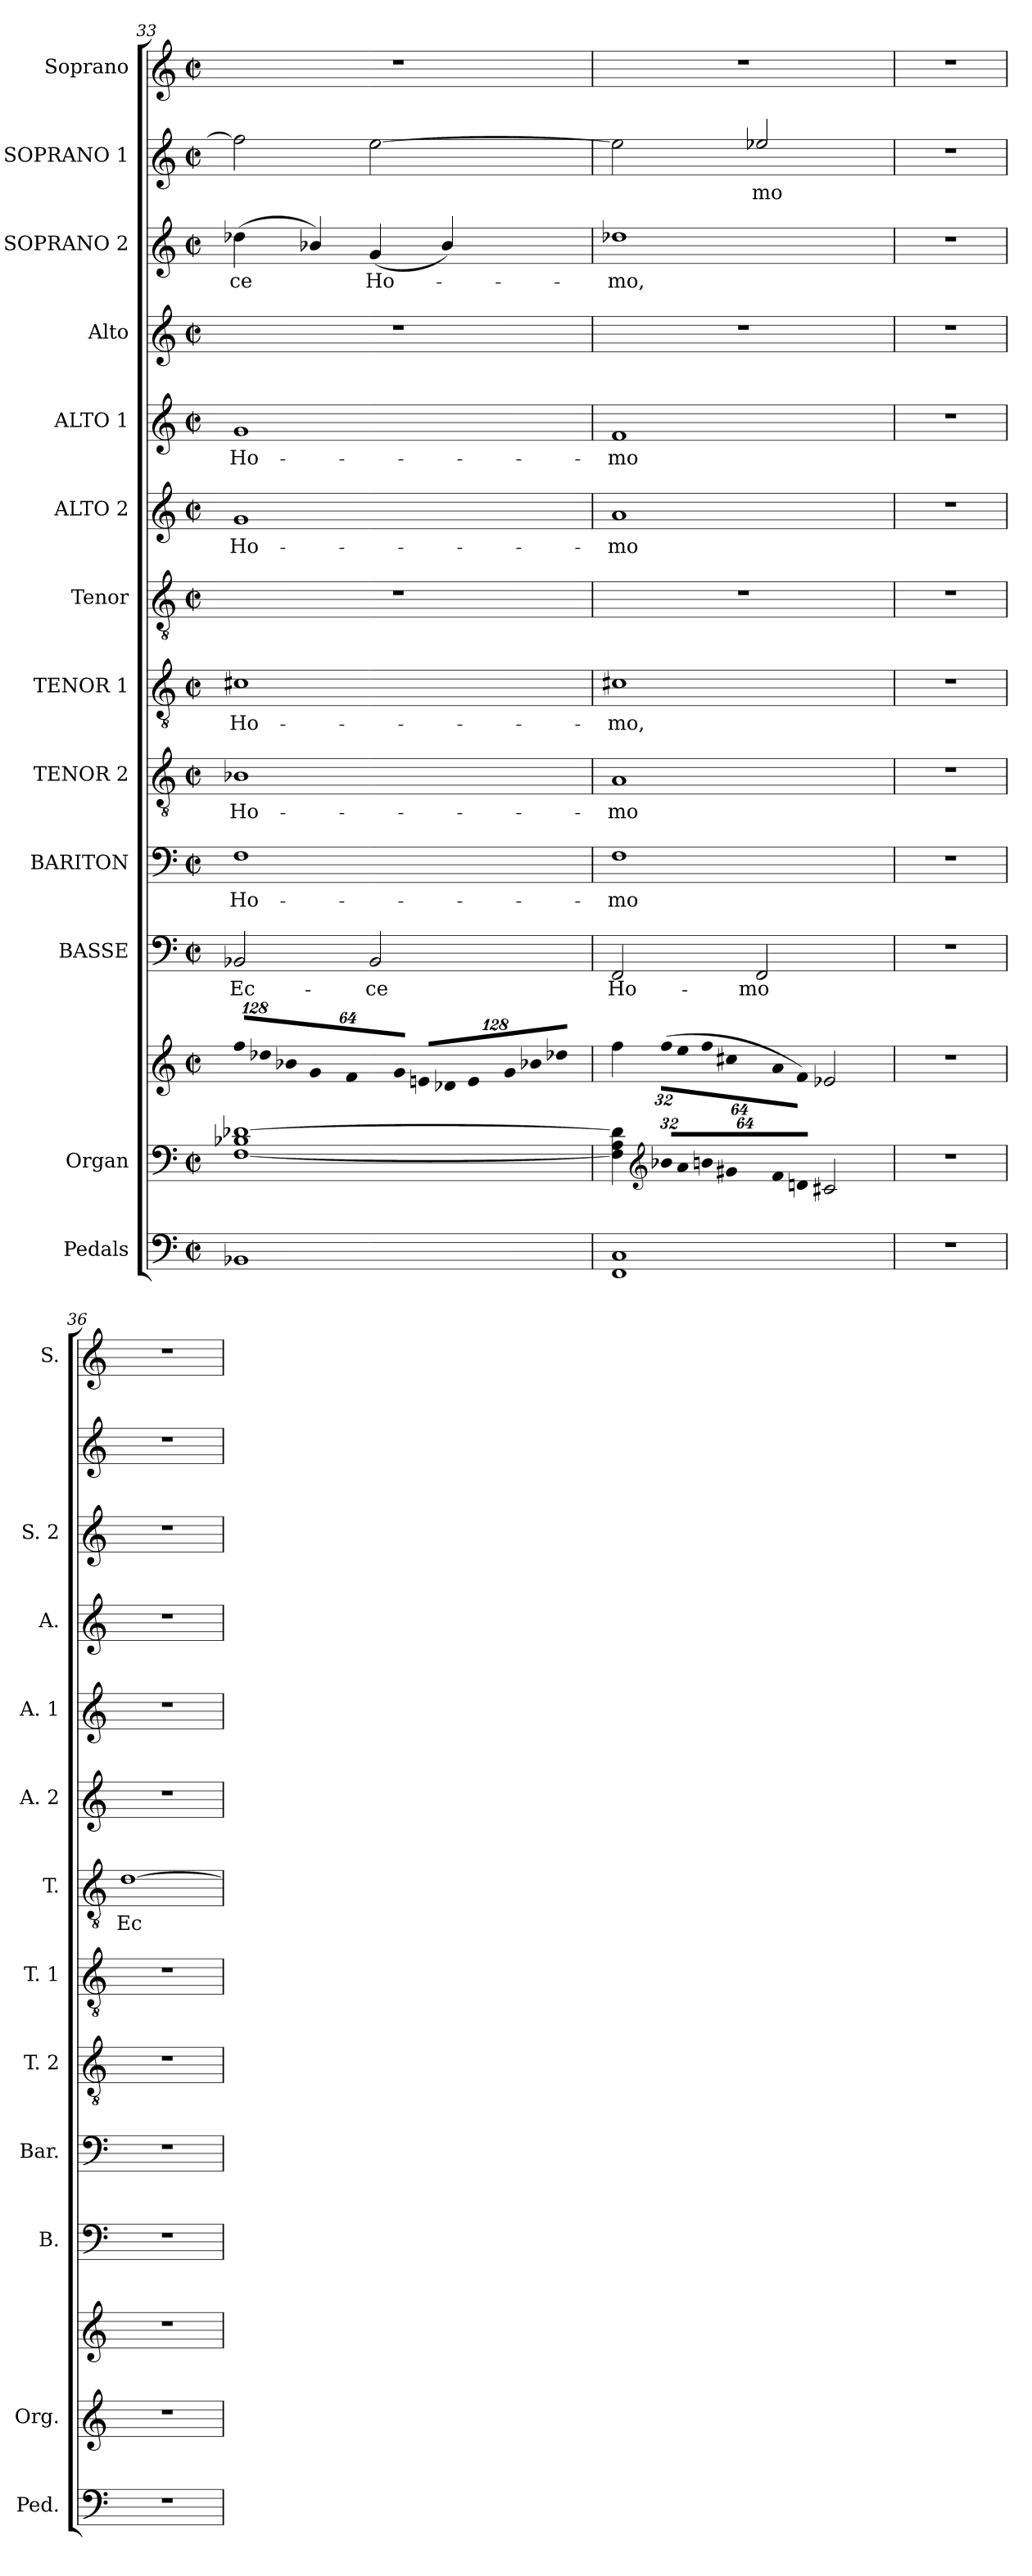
**kern	**kern	**kern	**kern	**text	**kern	**text	**kern	**text	**kern	**text	**kern	**text	**kern	**text	**kern	**text	**kern	**kern	**text	**kern	**text	**kern
*part13	*part12	*part12	*part11	*part11	*part10	*part10	*part9	*part9	*part8	*part8	*part7	*part7	*part6	*part6	*part5	*part5	*part4	*part3	*part3	*part2	*part2	*part1
*staff14	*staff13	*staff12	*staff11	*staff11	*staff10	*staff10	*staff9	*staff9	*staff8	*staff8	*staff7	*staff7	*staff6	*staff6	*staff5	*staff5	*staff4	*staff3	*staff3	*staff2	*staff2	*staff1
*I"Pedals	*I"Organ	*	*I"BASSE	*	*I"BARITON	*	*I"TENOR 2	*	*I"TENOR 1	*	*I"Tenor	*	*I"ALTO 2	*	*I"ALTO 1	*	*I"Alto	*I"SOPRANO 2	*	*I"SOPRANO 1	*	*I"Soprano
*I'Ped.	*I'Org.	*	*I'B.	*	*I'Bar.	*	*I'T. 2	*	*I'T. 1	*	*I'T.	*	*I'A. 2	*	*I'A. 1	*	*I'A.	*I'S. 2	*	*	*	*I'S.
*clefF4	*clefF4	*clefG2	*clefF4	*	*clefF4	*	*clefGv2	*	*clefGv2	*	*clefGv2	*	*clefG2	*	*clefG2	*	*clefG2	*clefG2	*	*clefG2	*	*clefG2
*	*	*	*	*	*	*	*ITrd7c12	*	*ITrd7c12	*	*ITrd7c12	*	*	*	*	*	*	*	*	*	*	*
*k[]	*k[]	*k[]	*k[]	*	*k[]	*	*k[]	*	*k[]	*	*k[]	*	*k[]	*	*k[]	*	*k[]	*k[]	*	*k[]	*	*k[]
*M2/2	*M2/2	*M2/2	*M2/2	*	*M2/2	*	*M2/2	*	*M2/2	*	*M2/2	*	*M2/2	*	*M2/2	*	*M2/2	*M2/2	*	*M2/2	*	*M2/2
*met(c|)	*met(c|)	*met(c|)	*met(c|)	*	*met(c|)	*	*met(c|)	*	*met(c|)	*	*met(c|)	*	*met(c|)	*	*met(c|)	*	*met(c|)	*met(c|)	*	*met(c|)	*	*met(c|)
*	*	*Xbrackettup	*	*	*	*	*	*	*	*	*	*	*	*	*	*	*	*	*	*	*	*
=33	=33	=33	=33	=33	=33	=33	=33	=33	=33	=33	=33	=33	=33	=33	=33	=33	=33	=33	=33	=33	=33	=33
!	!	!LO:N:vis=8	!	!	!	!	!	!	!	!	!	!	!	!	!	!	!	!	!	!	!	!
!	!	!	!	!LO:LY:b:color=#000000	!	!	!	!	!	!	!	!	!	!	!	!	!	!	!	!	!	!
!	!	!	!	!	!	!LO:LY:b:color=#000000	!	!	!	!	!	!	!	!	!	!	!	!	!	!	!	!
!	!	!	!	!	!	!	!	!LO:LY:b:color=#000000	!	!	!	!	!	!	!	!	!	!	!	!	!	!
!	!	!	!	!	!	!	!	!	!	!LO:LY:b:color=#000000	!	!	!	!	!	!	!	!	!	!	!	!
!	!	!	!	!	!	!	!	!	!	!	!	!	!	!LO:LY:b:color=#000000	!	!	!	!	!	!	!	!
!	!	!	!	!	!	!	!	!	!	!	!	!	!	!	!	!LO:LY:b:color=#000000	!	!	!	!	!	!
!	!	!	!	!	!	!	!	!	!	!	!	!	!	!	!	!	!	!	!LO:LY:b:color=#000000	!	!	!
1BB-Xi	[<1Fi 1B-Xi [>1d-Xi	1024%85ffi/L	2BB-Xi/	Ec-	1Fi	Ho-	1BB-Xi	Ho-	1C#Xi	Ho-	1r	.	1gi	Ho-	1gi	Ho-	1r	(4dd-Xi\	-ce	2ffi\]	.	1r
!	!	!LO:N:vis=8	!	!	!	!	!	!	!	!	!	!	!	!	!	!	!	!	!	!	!	!
.	.	1024%85dd-Xi/	.	.	.	.	.	.	.	.	.	.	.	.	.	.	.	.	.	.	.	.
!	!	!LO:N:vis=8	!	!	!	!	!	!	!	!	!	!	!	!	!	!	!	!	!	!	!	!
.	.	512%43b-Xi/	.	.	.	.	.	.	.	.	.	.	.	.	.	.	.	.	.	.	.	.
!	!	!LO:N:vis=8	!	!	!	!	!	!	!	!	!	!	!	!	!	!	!	!	!	!	!	!
.	.	1024%85gi/	.	.	.	.	.	.	.	.	.	.	.	.	.	.	.	4b-Xi/)	.	.	.	.
!	!	!LO:N:vis=8	!	!	!	!	!	!	!	!	!	!	!	!	!	!	!	!	!	!	!	!
.	.	1024%85fi/	.	.	.	.	.	.	.	.	.	.	.	.	.	.	.	.	.	.	.	.
!	!	!LO:N:vis=8	!	!	!	!	!	!	!	!	!	!	!	!	!	!	!	!	!	!	!	!
.	.	512%43gi/J	.	.	.	.	.	.	.	.	.	.	.	.	.	.	.	.	.	.	.	.
!	!	!LO:N:vis=8	!	!	!	!	!	!	!	!	!	!	!	!	!	!	!	!	!	!	!	!
!	!	!	!	!LO:LY:b:color=#000000	!	!	!	!	!	!	!	!	!	!	!	!	!	!	!	!	!	!
!	!	!	!	!	!	!	!	!	!	!	!	!	!	!	!	!	!	!	!LO:LY:b:color=#000000	!	!	!
.	.	1024%85eni/L	2BB-i/	-ce	.	.	.	.	.	.	.	.	.	.	.	.	.	(4gi/	Ho-	[>2eei\	.	.
!	!	!LO:N:vis=8	!	!	!	!	!	!	!	!	!	!	!	!	!	!	!	!	!	!	!	!
.	.	1024%85d-Xi/	.	.	.	.	.	.	.	.	.	.	.	.	.	.	.	.	.	.	.	.
!	!	!LO:N:vis=8	!	!	!	!	!	!	!	!	!	!	!	!	!	!	!	!	!	!	!	!
.	.	512%43ei/	.	.	.	.	.	.	.	.	.	.	.	.	.	.	.	.	.	.	.	.
!	!	!LO:N:vis=8	!	!	!	!	!	!	!	!	!	!	!	!	!	!	!	!	!	!	!	!
.	.	1024%85gi/	.	.	.	.	.	.	.	.	.	.	.	.	.	.	.	4b-i/)	.	.	.	.
!	!	!LO:N:vis=8	!	!	!	!	!	!	!	!	!	!	!	!	!	!	!	!	!	!	!	!
.	.	1024%85b-Xi/	.	.	.	.	.	.	.	.	.	.	.	.	.	.	.	.	.	.	.	.
!	!	!LO:N:vis=8	!	!	!	!	!	!	!	!	!	!	!	!	!	!	!	!	!	!	!	!
.	.	512%43dd-Xi/J	.	.	.	.	.	.	.	.	.	.	.	.	.	.	.	.	.	.	.	.
=34	=34	=34	=34	=34	=34	=34	=34	=34	=34	=34	=34	=34	=34	=34	=34	=34	=34	=34	=34	=34	=34	=34
!	!	!	!	!LO:LY:b:color=#000000	!	!	!	!	!	!	!	!	!	!	!	!	!	!	!	!	!	!
!	!	!	!	!	!	!LO:LY:b:color=#000000	!	!	!	!	!	!	!	!	!	!	!	!	!	!	!	!
!	!	!	!	!	!	!	!	!LO:LY:b:color=#000000	!	!	!	!	!	!	!	!	!	!	!	!	!	!
!	!	!	!	!	!	!	!	!	!	!LO:LY:b:color=#000000	!	!	!	!	!	!	!	!	!	!	!	!
!	!	!	!	!	!	!	!	!	!	!	!	!	!	!LO:LY:b:color=#000000	!	!	!	!	!	!	!	!
!	!	!	!	!	!	!	!	!	!	!	!	!	!	!	!	!LO:LY:b:color=#000000	!	!	!	!	!	!
!	!	!	!	!	!	!	!	!	!	!	!	!	!	!	!	!	!	!	!LO:LY:b:color=#000000	!	!	!
1FFi 1Ci	4Fi\] 4Ai 4d-i]	4ffi\	2FFi/	Ho-	1Fi	-mo	1AAi	-mo	1C#Xi	-mo,	1r	.	1ai	-mo	1fi	-mo	1r	1dd-Xi	-mo,	2eei\]	.	1r
*	*clefG2	*	*	*	*	*	*	*	*	*	*	*	*	*	*	*	*	*	*	*	*	*
*	*Xbrackettup	*	*	*	*	*	*	*	*	*	*	*	*	*	*	*	*	*	*	*	*	*
!	!LO:N:vis=16	!LO:N:vis=16	!	!	!	!	!	!	!	!	!	!	!	!	!	!	!	!	!	!	!	!
.	512%21b-Xi/LL	(512%21ffi\LL	.	.	.	.	.	.	.	.	.	.	.	.	.	.	.	.	.	.	.	.
!	!LO:N:vis=16	!LO:N:vis=16	!	!	!	!	!	!	!	!	!	!	!	!	!	!	!	!	!	!	!	!
.	1024%43ai/	1024%43eei\	.	.	.	.	.	.	.	.	.	.	.	.	.	.	.	.	.	.	.	.
!	!LO:N:vis=16	!LO:N:vis=16	!	!	!	!	!	!	!	!	!	!	!	!	!	!	!	!	!	!	!	!
.	1024%43bni/	1024%43ffi\	.	.	.	.	.	.	.	.	.	.	.	.	.	.	.	.	.	.	.	.
!	!LO:N:vis=16	!LO:N:vis=16	!	!	!	!	!	!	!	!	!	!	!	!	!	!	!	!	!	!	!	!
.	512%21g#Xi/	512%21cc#Xi\	.	.	.	.	.	.	.	.	.	.	.	.	.	.	.	.	.	.	.	.
!	!LO:N:vis=16	!LO:N:vis=16	!	!	!	!	!	!	!	!	!	!	!	!	!	!	!	!	!	!	!	!
.	1024%43fi/	1024%43ai\	.	.	.	.	.	.	.	.	.	.	.	.	.	.	.	.	.	.	.	.
!	!LO:N:vis=16	!LO:N:vis=16	!	!	!	!	!	!	!	!	!	!	!	!	!	!	!	!	!	!	!	!
.	1024%43di/JJ	1024%43fi\JJ)	.	.	.	.	.	.	.	.	.	.	.	.	.	.	.	.	.	.	.	.
!	!	!	!	!LO:LY:b:color=#000000	!	!	!	!	!	!	!	!	!	!	!	!	!	!	!	!	!	!
!	!	!	!	!	!	!	!	!	!	!	!	!	!	!	!	!	!	!	!	!	!LO:LY:b:color=#000000	!
.	2c#Xi/	2e-Xi/	2FFi/	-mo	.	.	.	.	.	.	.	.	.	.	.	.	.	.	.	2ee-Xi/	-mo	.
=35	=35	=35	=35	=35	=35	=35	=35	=35	=35	=35	=35	=35	=35	=35	=35	=35	=35	=35	=35	=35	=35	=35
1r	1r	1r	1r	.	1r	.	1r	.	1r	.	1r	.	1r	.	1r	.	1r	1r	.	1r	.	1r
!!LO:PB:g=z
=36	=36	=36	=36	=36	=36	=36	=36	=36	=36	=36	=36	=36	=36	=36	=36	=36	=36	=36	=36	=36	=36	=36
!	!	!	!	!	!	!	!	!	!	!	!	!LO:LY:b:color=#000000	!	!	!	!	!	!	!	!	!	!
1r	1r	1r	1r	.	1r	.	1r	.	1r	.	[>1Di	Ec-	1r	.	1r	.	1r	1r	.	1r	.	1r
=	=	=	=	=	=	=	=	=	=	=	=	=	=	=	=	=	=	=	=	=	=	=
*-	*-	*-	*-	*-	*-	*-	*-	*-	*-	*-	*-	*-	*-	*-	*-	*-	*-	*-	*-	*-	*-	*-
